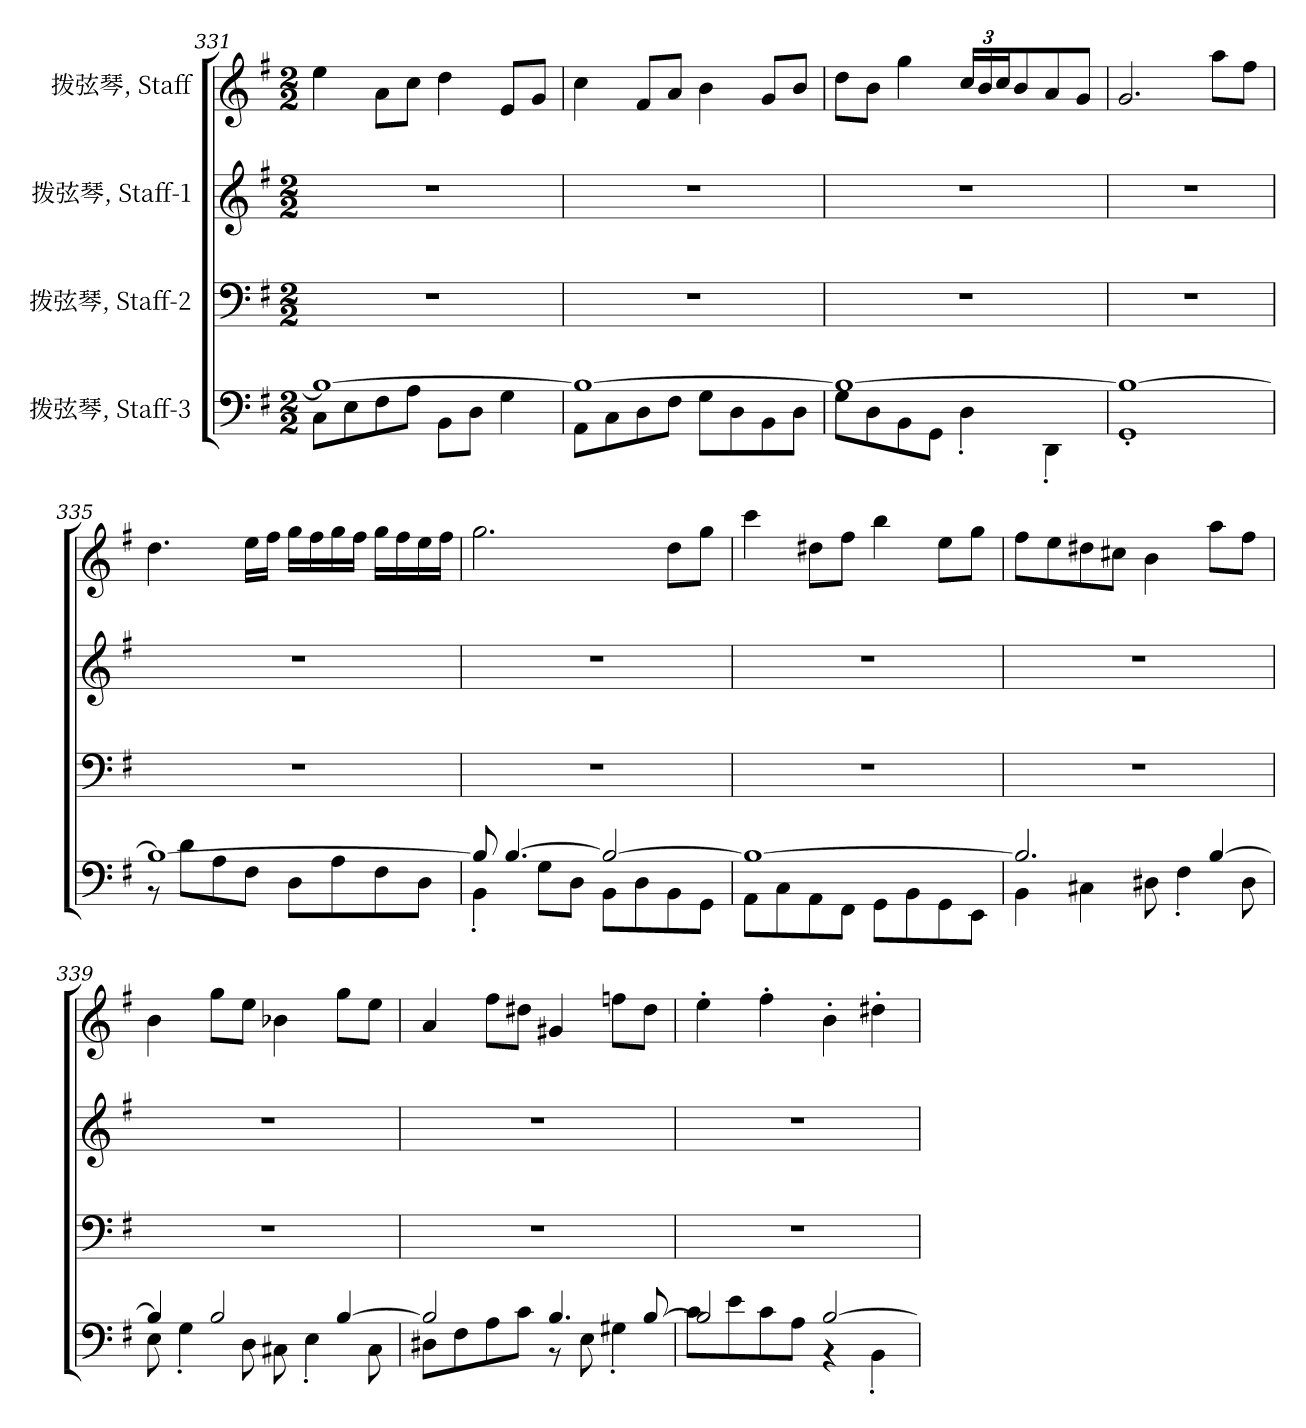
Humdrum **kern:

**kern	**kern	**kern	**kern
*part4	*part3	*part2	*part1
*staff4	*staff3	*staff2	*staff1
*I"拨弦琴, Staff-3	*I"拨弦琴, Staff-2	*I"拨弦琴, Staff-1	*I"拨弦琴, Staff
!!LO:LB:g=z
*clefF4	*clefF4	*clefG2	*clefG2
*k[f#]	*k[f#]	*k[f#]	*k[f#]
*M2/2	*M2/2	*M2/2	*M2/2
=331	=331	=331	=331
*^	*	*	*
1B_	8C\L	1r	1r	4ee\
.	8E\	.	.	.
.	8F#\	.	.	8a\L
.	8A\J	.	.	8cc\J
.	8BB\L	.	.	4dd\
.	8D\J	.	.	.
.	4G\	.	.	8e/L
.	.	.	.	8g/J
=332	=332	=332	=332	=332
1B_	8AA\L	1r	1r	4cc\
.	8C\	.	.	.
.	8D\	.	.	8f#/L
.	8F#\J	.	.	8a/J
.	8G\L	.	.	4b\
.	8D\	.	.	.
.	8BB\	.	.	8g/L
.	8D\J	.	.	8b/J
=333	=333	=333	=333	=333
1B_	8G\L	1r	1r	8dd\L
.	8D\	.	.	8b\J
.	8BB\	.	.	4gg\
.	8GG\J	.	.	.
*	*	*	*	*Xbrackettup
.	4D'\	.	.	24cc/LL
.	.	.	.	24b/
.	.	.	.	24cc/J
.	.	.	.	8b/
.	4DD'\	.	.	8a/
.	.	.	.	8g/J
=334	=334	=334	=334	=334
1B_	1GG'	1r	1r	2.g/
.	.	.	.	8aa\L
.	.	.	.	8ff#\J
!!LO:PB:g=z
=335	=335	=335	=335	=335
1B_	8r	1r	1r	4.dd\
.	8d\L	.	.	.
.	8A\	.	.	.
.	8F#\J	.	.	16ee\LL
.	.	.	.	16ff#\JJ
.	8D\L	.	.	16gg\LL
.	.	.	.	16ff#\
.	8A\	.	.	16gg\
.	.	.	.	16ff#\JJ
.	8F#\	.	.	16gg\LL
.	.	.	.	16ff#\
.	8D\J	.	.	16ee\
.	.	.	.	16ff#\JJ
=336	=336	=336	=336	=336
8B/]	4BB'\	1r	1r	2.gg\
[4.B/	.	.	.	.
.	8G\L	.	.	.
.	8D\J	.	.	.
2B/_	8BB\L	.	.	.
.	8D\	.	.	.
.	8BB\	.	.	8dd\L
.	8GG\J	.	.	8gg\J
=337	=337	=337	=337	=337
1B_	8AA\L	1r	1r	4ccc\
.	8C\	.	.	.
.	8AA\	.	.	8dd#X\L
.	8FF#\J	.	.	8ff#\J
.	8GG\L	.	.	4bb\
.	8BB\	.	.	.
.	8GG\	.	.	8ee\L
.	8EE\J	.	.	8gg\J
=338	=338	=338	=338	=338
2.B/]	4BB\	1r	1r	8ff#\L
.	.	.	.	8ee\
.	4C#X\	.	.	8dd#X\
.	.	.	.	8cc#X\J
.	8D#X\	.	.	4b\
.	4F#'\	.	.	.
[4B/	.	.	.	8aa\L
.	8D#\	.	.	8ff#\J
!!LO:LB:g=z
=339	=339	=339	=339	=339
4B/]	8E\	1r	1r	4b\
.	4G'\	.	.	.
2B/	.	.	.	8gg\L
.	8D\	.	.	8ee\J
.	8C#X\	.	.	4b-X\
.	4E'\	.	.	.
[4B/	.	.	.	8gg\L
.	8C#\	.	.	8ee\J
=340	=340	=340	=340	=340
2B/]	8D#X\L	1r	1r	4a/
.	8F#\	.	.	.
.	8A\	.	.	8ff#\L
.	8c\J	.	.	8dd#X\J
4.B/	8r	.	.	4g#X/
.	8E\	.	.	.
.	4G#X'\	.	.	8ffn\L
[8B/	.	.	.	8dd#\J
=341	=341	=341	=341	=341
2B/]	8c\L	1r	1r	4ee'\
.	8e\	.	.	.
.	8c\	.	.	4ff#'\
.	8A\J	.	.	.
[2B/	4r	.	.	4b'\
.	4BB'\	.	.	4dd#X'\
*v	*v	*	*	*
=	=	=	=
*-	*-	*-	*-
